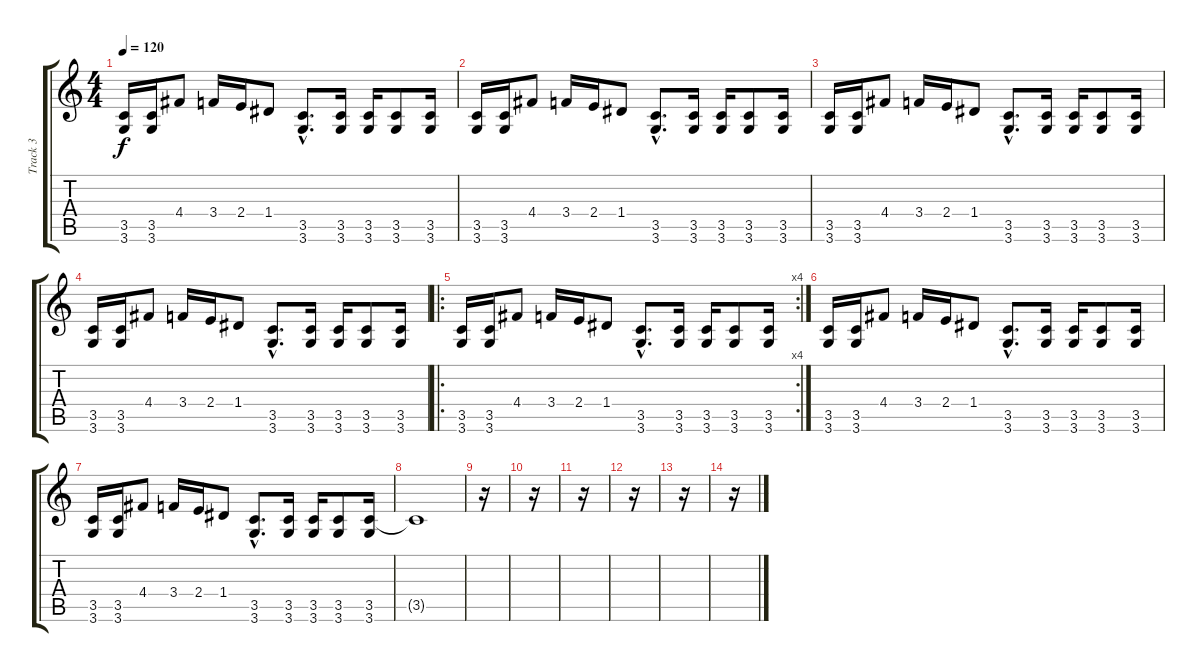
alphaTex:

\track ("Track 3" "Track 3") {instrument electricbassfinger}
\staff {score tabs}
\tuning (E4 B3 G3 D3 A2 E2) {hide}
\ts (4 4)
\tempo 120
\clef g2
\ks c
(3.5 3.6).16{dy f} (3.5 3.6).16 4.4.8 3.4.16 2.4.16 1.4.8 (3.5{hac} 3.6{hac}).8{d} (3.5 3.6).16 (3.5 3.6).16 (3.5 3.6).8 (3.5 3.6).16 |
(3.5 3.6).16 (3.5 3.6).16 4.4.8 3.4.16 2.4.16 1.4.8 (3.5{hac} 3.6{hac}).8{d} (3.5 3.6).16 (3.5 3.6).16 (3.5 3.6).8 (3.5 3.6).16 |
(3.5 3.6).16 (3.5 3.6).16 4.4.8 3.4.16 2.4.16 1.4.8 (3.5{hac} 3.6{hac}).8{d} (3.5 3.6).16 (3.5 3.6).16 (3.5 3.6).8 (3.5 3.6).16 |
(3.5 3.6).16 (3.5 3.6).16 4.4.8 3.4.16 2.4.16 1.4.8 (3.5{hac} 3.6{hac}).8{d} (3.5 3.6).16 (3.5 3.6).16 (3.5 3.6).8 (3.5 3.6).16 |
\ro
\rc 4
(3.5 3.6).16 (3.5 3.6).16 4.4.8 3.4.16 2.4.16 1.4.8 (3.5{hac} 3.6{hac}).8{d} (3.5 3.6).16 (3.5 3.6).16 (3.5 3.6).8 (3.5 3.6).16 |
(3.5 3.6).16 (3.5 3.6).16 4.4.8 3.4.16 2.4.16 1.4.8 (3.5{hac} 3.6{hac}).8{d} (3.5 3.6).16 (3.5 3.6).16 (3.5 3.6).8 (3.5 3.6).16 |
(3.5 3.6).16 (3.5 3.6).16 4.4.8 3.4.16 2.4.16 1.4.8 (3.5{hac} 3.6{hac}).8{d} (3.5 3.6).16 (3.5 3.6).16 (3.5 3.6).8 (3.5 3.6).16 |
3.5{t}.1 |
r.16 |
r.16 |
r.16 |
r.16 |
r.16 |
r.16
